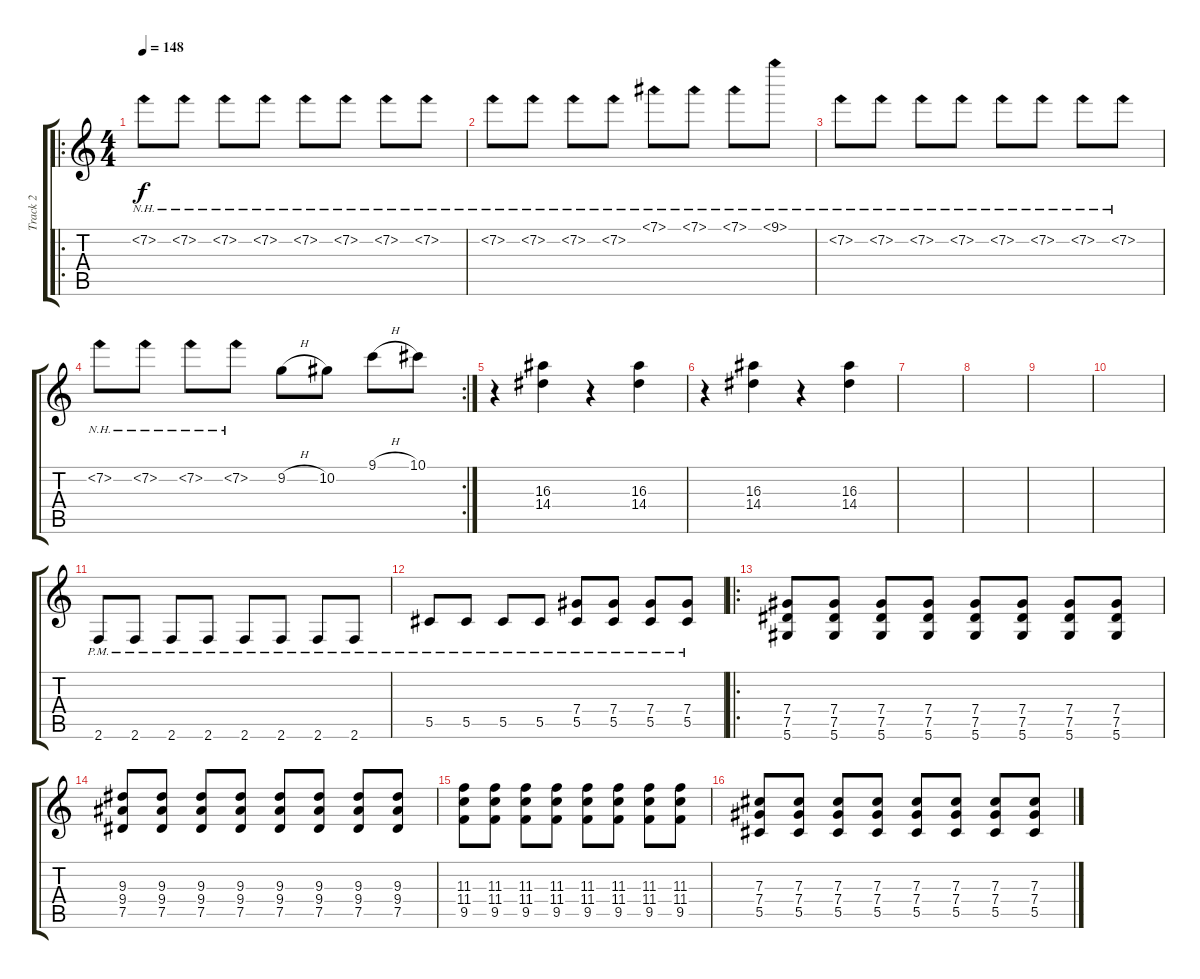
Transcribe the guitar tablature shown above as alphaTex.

\track ("Track 2" "Track 2") {instrument overdrivenguitar}
\staff {score tabs}
\tuning (Eb4 Bb3 Gb3 Db3 Ab2 Eb2) {hide}
\ro
\ts (4 4)
\tempo 148
\clef g2
\ks c
7.2{nh}.8{dy f} 7.2{nh}.8 7.2{nh}.8 7.2{nh}.8 7.2{nh}.8 7.2{nh}.8 7.2{nh}.8 7.2{nh}.8 |
7.2{nh}.8 7.2{nh}.8 7.2{nh}.8 7.2{nh}.8 7.1{nh}.8 7.1{nh}.8 7.1{nh}.8 9.1{nh}.8 |
7.2{nh}.8 7.2{nh}.8 7.2{nh}.8 7.2{nh}.8 7.2{nh}.8 7.2{nh}.8 7.2{nh}.8 7.2{nh}.8 |
\rc 2
7.2{nh}.8 7.2{nh}.8 7.2{nh}.8 7.2{nh}.8 9.2{h}.8 10.2.8 9.1{h}.8 10.1.8 |
r.4 (16.3 14.4).4 r.4 (16.3 14.4).4 |
r.4 (16.3 14.4).4 r.4 (16.3 14.4).4 |
|
|
|
|
2.6{pm}.8 2.6{pm}.8 2.6{pm}.8 2.6{pm}.8 2.6{pm}.8 2.6{pm}.8 2.6{pm}.8 2.6{pm}.8 |
5.5{pm}.8 5.5{pm}.8 5.5{pm}.8 5.5{pm}.8 (7.4{pm} 5.5{pm}).8 (7.4{pm} 5.5{pm}).8 (7.4{pm} 5.5{pm}).8 (7.4{pm} 5.5{pm}).8 |
\ro
(7.4 7.5 5.6).8 (7.4 7.5 5.6).8 (7.4 7.5 5.6).8 (7.4 7.5 5.6).8 (7.4 7.5 5.6).8 (7.4 7.5 5.6).8 (7.4 7.5 5.6).8 (7.4 7.5 5.6).8 |
(9.3 9.4 7.5).8 (9.3 9.4 7.5).8 (9.3 9.4 7.5).8 (9.3 9.4 7.5).8 (9.3 9.4 7.5).8 (9.3 9.4 7.5).8 (9.3 9.4 7.5).8 (9.3 9.4 7.5).8 |
(11.3 11.4 9.5).8 (11.3 11.4 9.5).8 (11.3 11.4 9.5).8 (11.3 11.4 9.5).8 (11.3 11.4 9.5).8 (11.3 11.4 9.5).8 (11.3 11.4 9.5).8 (11.3 11.4 9.5).8 |
(7.3 7.4 5.5).8 (7.3 7.4 5.5).8 (7.3 7.4 5.5).8 (7.3 7.4 5.5).8 (7.3 7.4 5.5).8 (7.3 7.4 5.5).8 (7.3 7.4 5.5).8 (7.3 7.4 5.5).8
